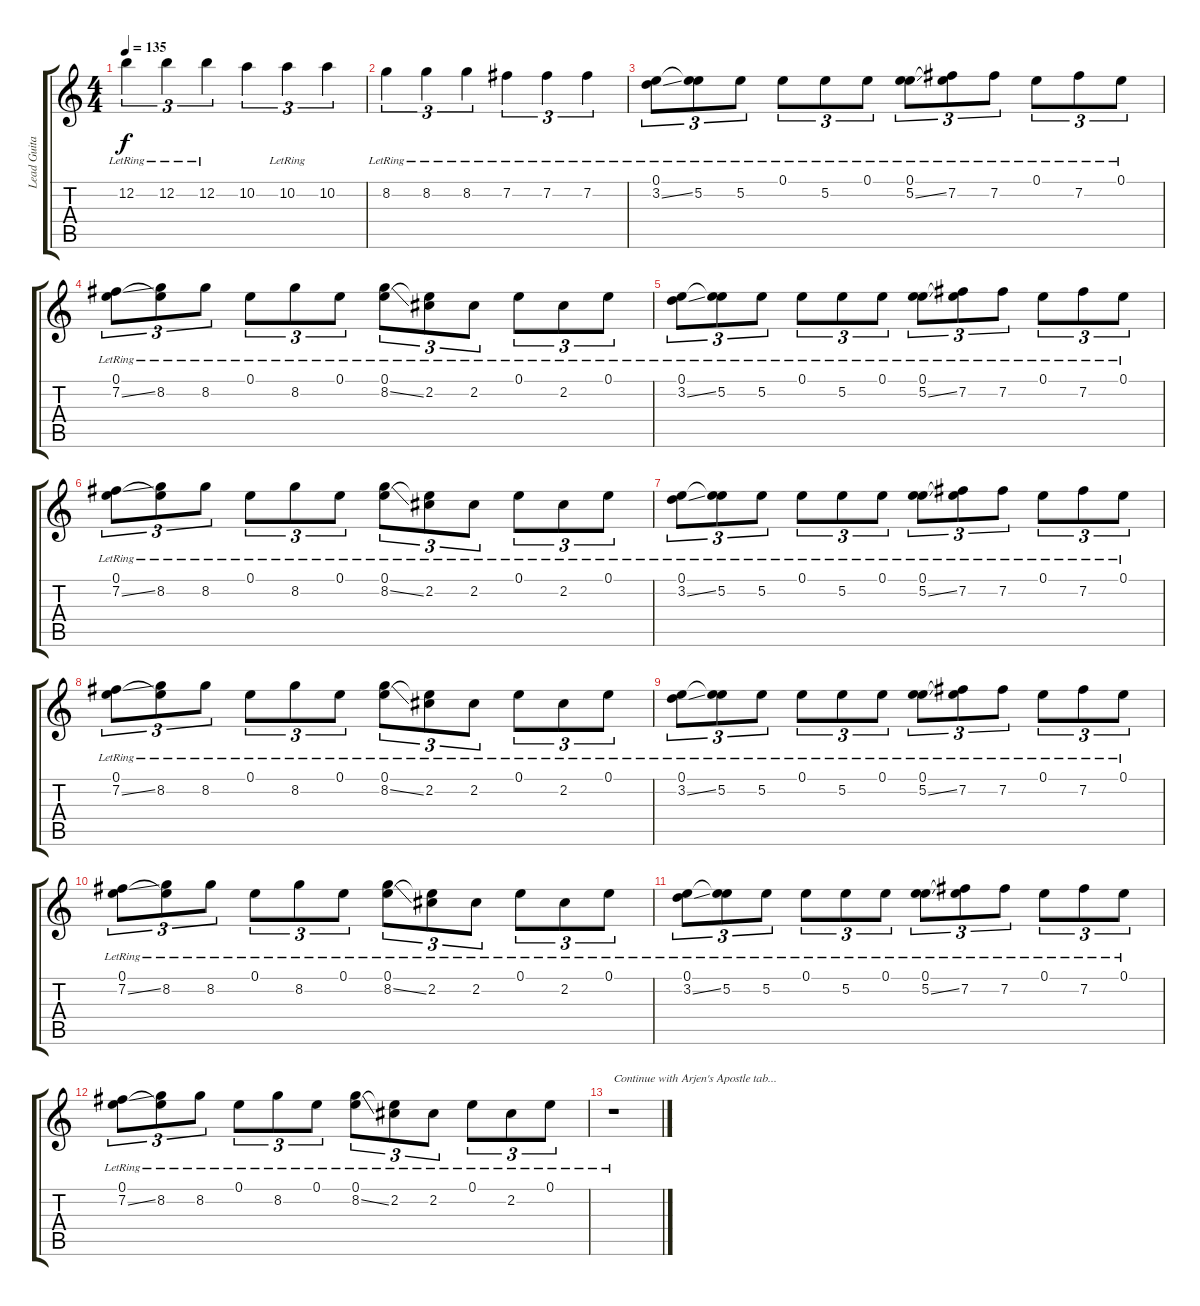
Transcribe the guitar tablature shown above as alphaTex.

\track ("Lead Guitar" "Lead Guita") {instrument acousticguitarsteel}
\staff {score tabs}
\tuning (E4 B3 G3 D3 A2 E2) {hide}
\ts (4 4)
\tempo 135
\clef g2
\ks c
12.2{lr}.4{tu (3 2) dy f volume 10} 12.2{lr}.4{tu (3 2)} 12.2{lr}.4{tu (3 2)} 10.2.4{tu (3 2)} 10.2{lr}.4{tu (3 2)} 10.2.4{tu (3 2)} |
8.2{lr}.4{tu (3 2)} 8.2{lr}.4{tu (3 2)} 8.2{lr}.4{tu (3 2)} 7.2{lr}.4{tu (3 2)} 7.2{lr}.4{tu (3 2)} 7.2{lr}.4{tu (3 2)} |
(0.1{lr} 3.2{ss}).8{tu (3 2)} (0.1{t} 5.2{lr}).8{tu (3 2)} 5.2{lr}.8{tu (3 2)} 0.1{lr}.8{tu (3 2)} 5.2{lr}.8{tu (3 2)} 0.1{lr}.8{tu (3 2)} (0.1{lr} 5.2{ss}).8{tu (3 2)} (0.1{t} 7.2{lr}).8{tu (3 2)} 7.2{lr}.8{tu (3 2)} 0.1{lr}.8{tu (3 2)} 7.2{lr}.8{tu (3 2)} 0.1{lr}.8{tu (3 2)} |
(0.1{lr} 7.2{ss}).8{tu (3 2)} (0.1{t} 8.2{lr}).8{tu (3 2)} 8.2{lr}.8{tu (3 2)} 0.1{lr}.8{tu (3 2)} 8.2{lr}.8{tu (3 2)} 0.1{lr}.8{tu (3 2)} (0.1{lr} 8.2{ss}).8{tu (3 2)} (0.1{t} 2.2{lr}).8{tu (3 2)} 2.2{lr}.8{tu (3 2)} 0.1{lr}.8{tu (3 2)} 2.2{lr}.8{tu (3 2)} 0.1{lr}.8{tu (3 2)} |
(0.1{lr} 3.2{ss}).8{tu (3 2) volume 5} (0.1{t} 5.2{lr}).8{tu (3 2)} 5.2{lr}.8{tu (3 2)} 0.1{lr}.8{tu (3 2)} 5.2{lr}.8{tu (3 2)} 0.1{lr}.8{tu (3 2)} (0.1{lr} 5.2{ss}).8{tu (3 2)} (0.1{t} 7.2{lr}).8{tu (3 2)} 7.2{lr}.8{tu (3 2)} 0.1{lr}.8{tu (3 2)} 7.2{lr}.8{tu (3 2)} 0.1{lr}.8{tu (3 2)} |
(0.1{lr} 7.2{ss}).8{tu (3 2)} (0.1{t} 8.2{lr}).8{tu (3 2)} 8.2{lr}.8{tu (3 2)} 0.1{lr}.8{tu (3 2)} 8.2{lr}.8{tu (3 2)} 0.1{lr}.8{tu (3 2)} (0.1{lr} 8.2{ss}).8{tu (3 2)} (0.1{t} 2.2{lr}).8{tu (3 2)} 2.2{lr}.8{tu (3 2)} 0.1{lr}.8{tu (3 2)} 2.2{lr}.8{tu (3 2)} 0.1{lr}.8{tu (3 2)} |
(0.1{lr} 3.2{ss}).8{tu (3 2)} (0.1{t} 5.2{lr}).8{tu (3 2)} 5.2{lr}.8{tu (3 2)} 0.1{lr}.8{tu (3 2)} 5.2{lr}.8{tu (3 2)} 0.1{lr}.8{tu (3 2)} (0.1{lr} 5.2{ss}).8{tu (3 2)} (0.1{t} 7.2{lr}).8{tu (3 2)} 7.2{lr}.8{tu (3 2)} 0.1{lr}.8{tu (3 2)} 7.2{lr}.8{tu (3 2)} 0.1{lr}.8{tu (3 2)} |
(0.1{lr} 7.2{ss}).8{tu (3 2)} (0.1{t} 8.2{lr}).8{tu (3 2)} 8.2{lr}.8{tu (3 2)} 0.1{lr}.8{tu (3 2)} 8.2{lr}.8{tu (3 2)} 0.1{lr}.8{tu (3 2)} (0.1{lr} 8.2{ss}).8{tu (3 2)} (0.1{t} 2.2{lr}).8{tu (3 2)} 2.2{lr}.8{tu (3 2)} 0.1{lr}.8{tu (3 2)} 2.2{lr}.8{tu (3 2)} 0.1{lr}.8{tu (3 2)} |
(0.1{lr} 3.2{ss}).8{tu (3 2) volume 0} (0.1{t} 5.2{lr}).8{tu (3 2)} 5.2{lr}.8{tu (3 2)} 0.1{lr}.8{tu (3 2)} 5.2{lr}.8{tu (3 2)} 0.1{lr}.8{tu (3 2)} (0.1{lr} 5.2{ss}).8{tu (3 2)} (0.1{t} 7.2{lr}).8{tu (3 2)} 7.2{lr}.8{tu (3 2)} 0.1{lr}.8{tu (3 2)} 7.2{lr}.8{tu (3 2)} 0.1{lr}.8{tu (3 2)} |
(0.1{lr} 7.2{ss}).8{tu (3 2)} (0.1{t} 8.2{lr}).8{tu (3 2)} 8.2{lr}.8{tu (3 2)} 0.1{lr}.8{tu (3 2)} 8.2{lr}.8{tu (3 2)} 0.1{lr}.8{tu (3 2)} (0.1{lr} 8.2{ss}).8{tu (3 2)} (0.1{t} 2.2{lr}).8{tu (3 2)} 2.2{lr}.8{tu (3 2)} 0.1{lr}.8{tu (3 2)} 2.2{lr}.8{tu (3 2)} 0.1{lr}.8{tu (3 2)} |
(0.1{lr} 3.2{ss}).8{tu (3 2)} (0.1{t} 5.2{lr}).8{tu (3 2)} 5.2{lr}.8{tu (3 2)} 0.1{lr}.8{tu (3 2)} 5.2{lr}.8{tu (3 2)} 0.1{lr}.8{tu (3 2)} (0.1{lr} 5.2{ss}).8{tu (3 2)} (0.1{t} 7.2{lr}).8{tu (3 2)} 7.2{lr}.8{tu (3 2)} 0.1{lr}.8{tu (3 2)} 7.2{lr}.8{tu (3 2)} 0.1{lr}.8{tu (3 2)} |
(0.1{lr} 7.2{ss}).8{tu (3 2)} (0.1{t} 8.2{lr}).8{tu (3 2)} 8.2{lr}.8{tu (3 2)} 0.1{lr}.8{tu (3 2)} 8.2{lr}.8{tu (3 2)} 0.1{lr}.8{tu (3 2)} (0.1{lr} 8.2{ss}).8{tu (3 2)} (0.1{t} 2.2{lr}).8{tu (3 2)} 2.2{lr}.8{tu (3 2)} 0.1{lr}.8{tu (3 2)} 2.2{lr}.8{tu (3 2)} 0.1{lr}.8{tu (3 2)} |
r.1{txt "Continue with Arjen's Apostle tab..." volume 14}
